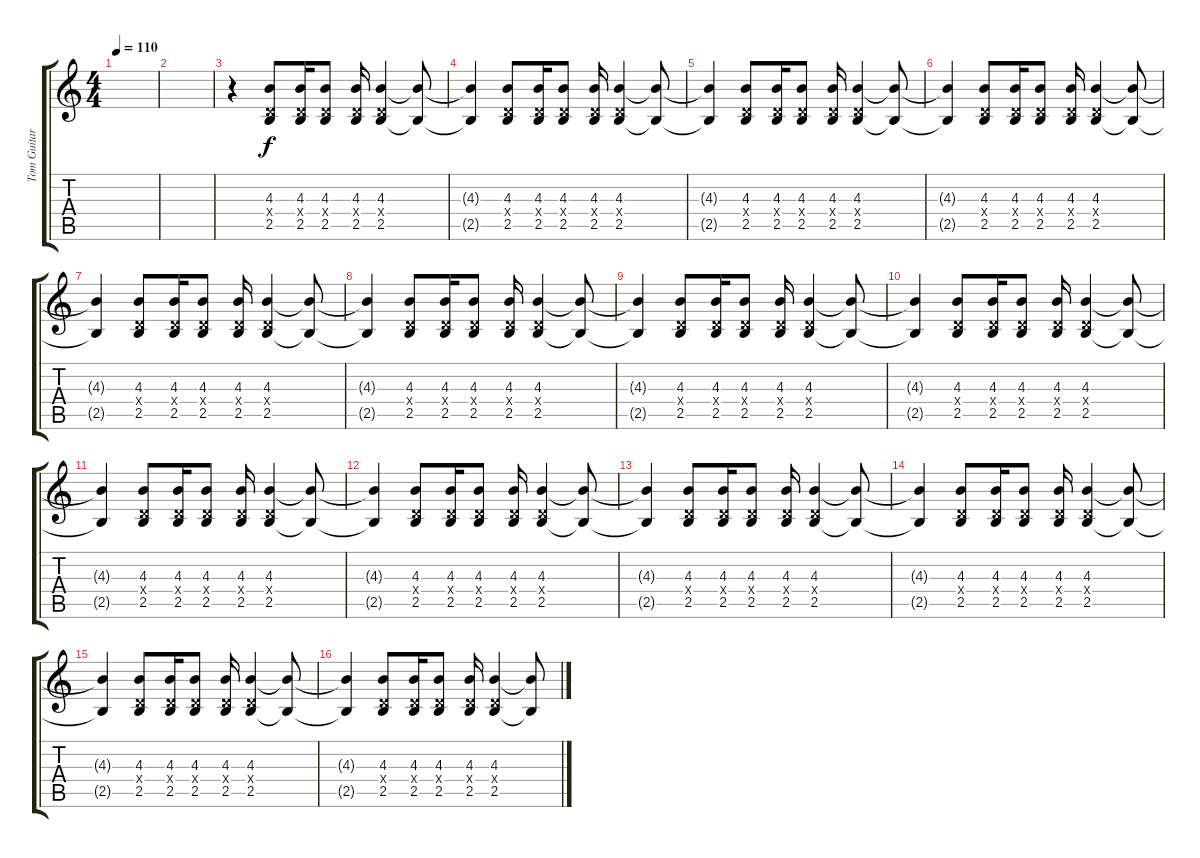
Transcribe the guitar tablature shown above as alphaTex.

\track ("Tom Guitar 2" "Tom Guitar") {instrument acousticguitarsteel}
\staff {score tabs}
\tuning (E4 B3 G3 D3 A2 E2) {hide}
\ts (4 4)
\tempo 110
\clef g2
\ks c
|
|
r.4 (4.3 0.4{x} 2.5).8 (4.3 0.4{x} 2.5).16 (4.3 0.4{x} 2.5).8 (4.3 0.4{x} 2.5).16 (4.3 0.4{x} 2.5).4 (4.3{t} 2.5{t}).8 |
(4.3{t} 2.5{t}).4 (4.3 0.4{x} 2.5).8 (4.3 0.4{x} 2.5).16 (4.3 0.4{x} 2.5).8 (4.3 0.4{x} 2.5).16 (4.3 0.4{x} 2.5).4 (4.3{t} 2.5{t}).8 |
(4.3{t} 2.5{t}).4 (4.3 0.4{x} 2.5).8 (4.3 0.4{x} 2.5).16 (4.3 0.4{x} 2.5).8 (4.3 0.4{x} 2.5).16 (4.3 0.4{x} 2.5).4 (4.3{t} 2.5{t}).8 |
(4.3{t} 2.5{t}).4 (4.3 0.4{x} 2.5).8 (4.3 0.4{x} 2.5).16 (4.3 0.4{x} 2.5).8 (4.3 0.4{x} 2.5).16 (4.3 0.4{x} 2.5).4 (4.3{t} 2.5{t}).8 |
(4.3{t} 2.5{t}).4 (4.3 0.4{x} 2.5).8 (4.3 0.4{x} 2.5).16 (4.3 0.4{x} 2.5).8 (4.3 0.4{x} 2.5).16 (4.3 0.4{x} 2.5).4 (4.3{t} 2.5{t}).8 |
(4.3{t} 2.5{t}).4 (4.3 0.4{x} 2.5).8 (4.3 0.4{x} 2.5).16 (4.3 0.4{x} 2.5).8 (4.3 0.4{x} 2.5).16 (4.3 0.4{x} 2.5).4 (4.3{t} 2.5{t}).8 |
(4.3{t} 2.5{t}).4 (4.3 0.4{x} 2.5).8 (4.3 0.4{x} 2.5).16 (4.3 0.4{x} 2.5).8 (4.3 0.4{x} 2.5).16 (4.3 0.4{x} 2.5).4 (4.3{t} 2.5{t}).8 |
(4.3{t} 2.5{t}).4 (4.3 0.4{x} 2.5).8 (4.3 0.4{x} 2.5).16 (4.3 0.4{x} 2.5).8 (4.3 0.4{x} 2.5).16 (4.3 0.4{x} 2.5).4 (4.3{t} 2.5{t}).8 |
(4.3{t} 2.5{t}).4 (4.3 0.4{x} 2.5).8 (4.3 0.4{x} 2.5).16 (4.3 0.4{x} 2.5).8 (4.3 0.4{x} 2.5).16 (4.3 0.4{x} 2.5).4 (4.3{t} 2.5{t}).8 |
(4.3{t} 2.5{t}).4 (4.3 0.4{x} 2.5).8 (4.3 0.4{x} 2.5).16 (4.3 0.4{x} 2.5).8 (4.3 0.4{x} 2.5).16 (4.3 0.4{x} 2.5).4 (4.3{t} 2.5{t}).8 |
(4.3{t} 2.5{t}).4 (4.3 0.4{x} 2.5).8 (4.3 0.4{x} 2.5).16 (4.3 0.4{x} 2.5).8 (4.3 0.4{x} 2.5).16 (4.3 0.4{x} 2.5).4 (4.3{t} 2.5{t}).8 |
(4.3{t} 2.5{t}).4 (4.3 0.4{x} 2.5).8 (4.3 0.4{x} 2.5).16 (4.3 0.4{x} 2.5).8 (4.3 0.4{x} 2.5).16 (4.3 0.4{x} 2.5).4 (4.3{t} 2.5{t}).8 |
(4.3{t} 2.5{t}).4 (4.3 0.4{x} 2.5).8 (4.3 0.4{x} 2.5).16 (4.3 0.4{x} 2.5).8 (4.3 0.4{x} 2.5).16 (4.3 0.4{x} 2.5).4 (4.3{t} 2.5{t}).8 |
(4.3{t} 2.5{t}).4 (4.3 0.4{x} 2.5).8 (4.3 0.4{x} 2.5).16 (4.3 0.4{x} 2.5).8 (4.3 0.4{x} 2.5).16 (4.3 0.4{x} 2.5).4 (4.3{t} 2.5{t}).8
